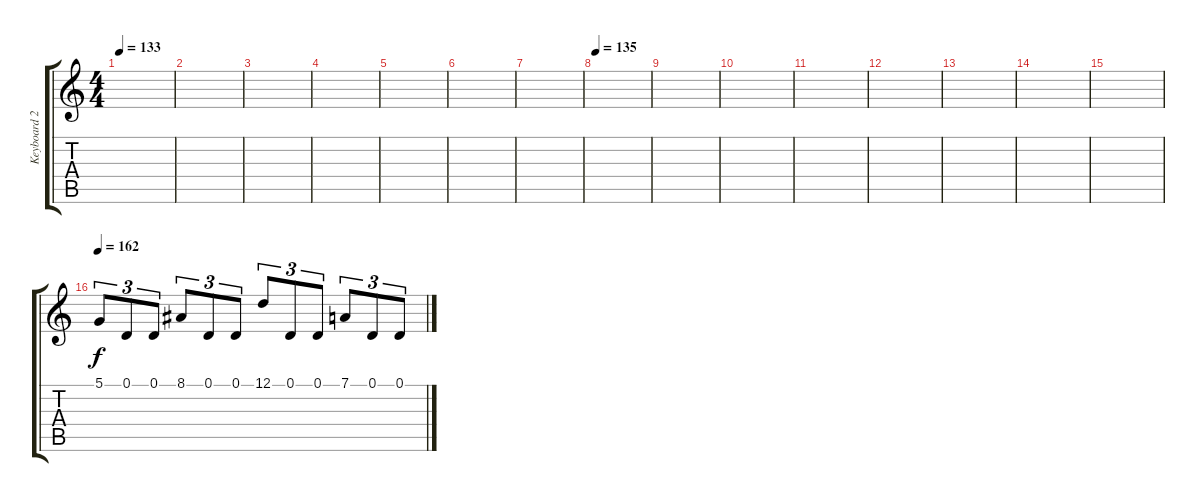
\track ("Keyboard 2" "Keyboard 2") {instrument brightacousticpiano}
\staff {score tabs}
\tuning (D4 A3 F3 C3 G2 D2) {hide}
\ts (4 4)
\tempo 133
\clef g2
\ks c
|
|
|
|
|
|
|
\tempo 135
|
|
|
|
|
|
|
|
\tempo 162
5.1.8{tu (3 2) volume 13 instrument drawbarorgan} 0.1.8{tu (3 2)} 0.1.8{tu (3 2)} 8.1.8{tu (3 2)} 0.1.8{tu (3 2)} 0.1.8{tu (3 2)} 12.1.8{tu (3 2)} 0.1.8{tu (3 2)} 0.1.8{tu (3 2)} 7.1.8{tu (3 2)} 0.1.8{tu (3 2)} 0.1.8{tu (3 2)}
